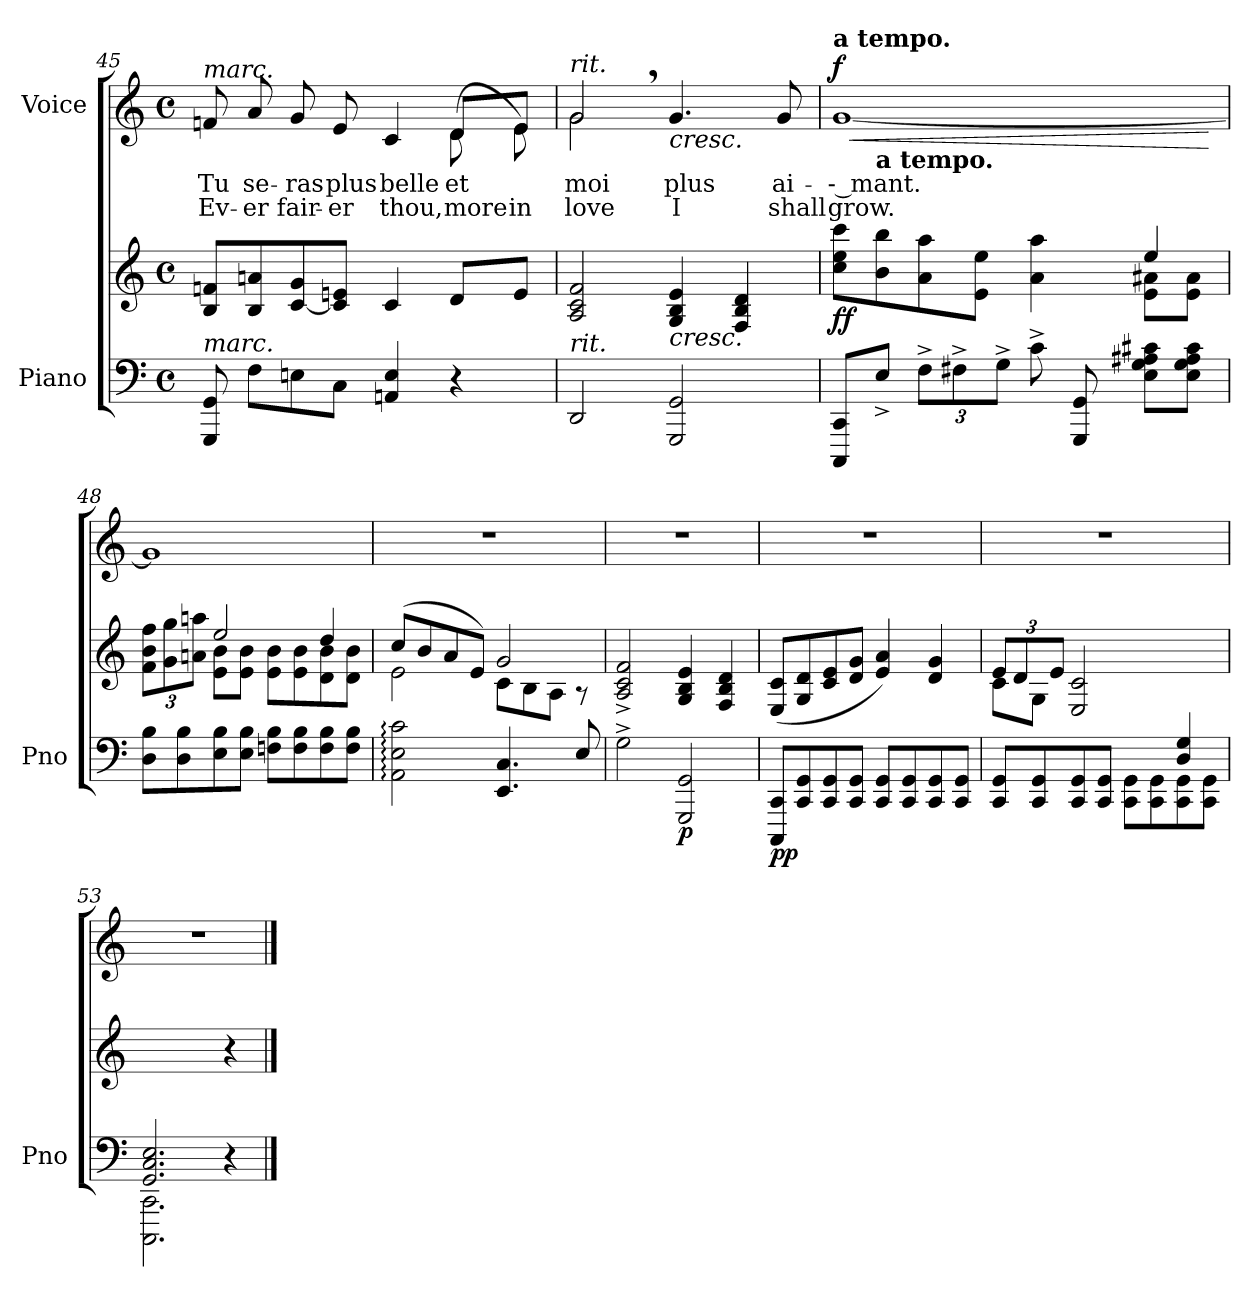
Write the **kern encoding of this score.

**kern	**kern	**dynam	**kern	**text	**text	**dynam
*part2	*part2	*part2	*part1	*part1	*part1	*part1
*staff3	*staff2	*staff2/3	*staff1	*staff1	*staff1	*staff1
*I"Piano	*	*	*I"Voice	*	*	*
*I'Pno	*	*	*	*	*	*
*clefF4	*clefG2	*	*clefG2	*	*	*
*k[]	*k[]	*	*k[]	*	*	*
*M4/4	*M4/4	*	*M4/4	*	*	*
*met(c)	*met(c)	*	*met(c)	*	*	*
=45	=45	=45	=45	=45	=45	=45
*	*	*	*^	*	*	*
!	!	!	!LO:TX:i:t=marc.	!	!	!	!
!LO:TX:i:t=marc.	!	!	!	!	!	!	!
8GGG/ 8GG/	8B/ 8fn/L	.	8fn/	2.ryy	Tu	Ev-	.
8F\L	8B/ 8an/	.	8a/	.	se-	-er	.
8En\	[8c/ 8g/	.	8g/	.	-ras	fair-	.
8C\J	8c/] 8en/J	.	8e/	.	plus	-er	.
4AAn/ 4E/	4c/	.	4c/	.	belle	thou,	.
4r	8d/L	.	(8d\	8d/L	-et	more	.
.	8e/J	.	8e\)	8e/J	.	in	.
=46	=46	=46	=46	=46	=46	=46	=46
!	!	!	!LO:TX:i:t=rit.	!	!	!	!
!LO:TX:i:t=rit.	!	!	!	!	!	!	!
2DD/	2A/ 2c/ 2f/	.	2g,/	2g\	moi	love	.
!	!	!	!LO:TX:b:i:t=cresc.	!	!	!	!
!	!LO:TX:b:i:t=cresc.	!	!	!	!	!	!
2GGG/ 2GG/	4G/ 4B/ 4e/	.	4.g/	2ryy	plus	I	.
.	4F/ 4B/ 4d/	.	.	.	.	.	.
.	.	.	8g/	.	ai-	shall	.
=47	=47	=47	=47	=47	=47	=47	=47
*	*^	*	*	*	*	*	*
!	!	!	!	!LO:TX:a:B:t=a tempo.	!	!	!	!
!	!	!	!LO:DY:b	!	!	!	!	!LO:HP:b
!	!	!	!	!	!	!	!	!LO:DY:n=1:b
8CCC/ 8CC/L	8cc\ 8ee\ 8ccc\L	2.ryy	ff	[1g	8ryy	-- mant.	grow.	< f
!	!	!	!	!	!LO:TX:b:B:t=a tempo.	!	!	!
8E^/J	8b\ 8bb\	.	.	.	2..ryy	.	.	.
*Xbrackettup	*	*	*	*	*	*	*	*
12F^\L	8a\ 8aa\	.	.	.	.	.	.	.
12F#X^\	.	.	.	.	.	.	.	.
.	8e\ 8ee\J	.	.	.	.	.	.	.
12G^\J	.	.	.	.	.	.	.	.
8c^\	4a\ 4aa\	.	.	.	.	.	.	.
8GGG/ 8GG/	.	.	.	.	.	.	.	.
8E\ 8G\ 8A#X\ 8c#X\L	4ee/	8e\ 8a#X\L	.	.	.	.	.	.
8E\ 8G\ 8A#\ 8c#\J	.	8e\ 8a#\J	.	.	.	.	.	.
*	*v	*v	*	*	*	*	*	*
.	.	.	.	.	.	.	[
*	*	*	*v	*v	*	*	*
=48	=48	=48	=48	=48	=48	=48
*	*Xbrackettup	*	*	*	*	*
*	*^	*	*	*	*	*
8D\ 8B\L	12f\ 12b\ 12ff\L	4ryy	.	1g]	.	.	.
.	12g\ 12gg\	.	.	.	.	.	.
8D\ 8B\	.	.	.	.	.	.	.
.	12an\ 12aan\J	.	.	.	.	.	.
8E\ 8B\	2ee/	8e\ 8b\L	.	.	.	.	.
8E\ 8B\J	.	8e\ 8b\J	.	.	.	.	.
8Fn\ 8B\L	.	8e\ 8b\L	.	.	.	.	.
8F\ 8B\	.	8e\ 8b\	.	.	.	.	.
8F\ 8B\	4dd/	8d\ 8b\	.	.	.	.	.
8F\ 8B\J	.	8d\ 8b\J	.	.	.	.	.
=49	=49	=49	=49	=49	=49	=49	=49
!	!	!	!LO:DY:b=2	!	!	!	!
!	!	!	!LO:DY:n=1:b=2	!	!	!	!
2AA\: 2E\: 2c\:	(8cc/L	2e\	other-dynamics f	1r	.	.	.
.	8b/	.	.	.	.	.	.
.	8a/	.	.	.	.	.	.
.	8e/J)	.	.	.	.	.	.
4.EE/ 4.C/	2g/	(8c\L	.	.	.	.	.
.	.	8B\	.	.	.	.	.
.	.	8A\J	.	.	.	.	.
8E/)	.	8r	.	.	.	.	.
*	*v	*v	*	*	*	*	*
=50	=50	=50	=50	=50	=50	=50
2G^\	2A/^> 2c/^> 2f/^>	.	1r	.	.	.
!	!	!LO:DY:b=2	!	!	!	!
2GGG/ 2GG/	4G/ 4B/ 4e/	p	.	.	.	.
.	4F/ 4B/ 4d/	.	.	.	.	.
=51	=51	=51	=51	=51	=51	=51
!	!	!LO:DY:b=2	!	!	!	!
8CCC/ 8CC/L	(8E/ 8c/L	pp	1r	.	.	.
8CC/ 8GG/	8G/ 8d/	.	.	.	.	.
8CC/ 8GG/	8c/ 8e/	.	.	.	.	.
8CC/ 8GG/J	8d/ 8g/J	.	.	.	.	.
8CC/ 8GG/L	4e/ 4a/)	.	.	.	.	.
8CC/ 8GG/	.	.	.	.	.	.
8CC/ 8GG/	4d/ 4g/	.	.	.	.	.
8CC/ 8GG/J	.	.	.	.	.	.
=52	=52	=52	=52	=52	=52	=52
*^	*^	*	*	*	*	*
2.ryy	8CC/ 8GG/L	12e/L	8c\L	.	1r	.	.	.
.	.	12d/	.	.	.	.	.	.
.	8CC/ 8GG/	.	8G\J	.	.	.	.	.
.	.	12e/J	.	.	.	.	.	.
.	8CC/ 8GG/	2E/ 2c/	4ryy	.	.	.	.	.
.	8CC/ 8GG/J	.	.	.	.	.	.	.
.	8CC\ 8GG\L	.	2ryy	.	.	.	.	.
.	8CC\ 8GG\	.	.	.	.	.	.	.
4D/ 4G/	8CC\ 8GG\	4ryy	.	.	.	.	.	.
.	8CC\ 8GG\J	.	.	.	.	.	.	.
*	*	*v	*v	*	*	*	*	*
=53	=53	=53	=53	=53	=53	=53	=53
2.GG/ 2.C/ 2.E/	2.CCC\ 2.CC\	2.ryy	.	1r	.	.	.
4ryy	4r	4r	.	.	.	.	.
*v	*v	*	*	*	*	*	*
==	==	==	==	==	==	==
*-	*-	*-	*-	*-	*-	*-
